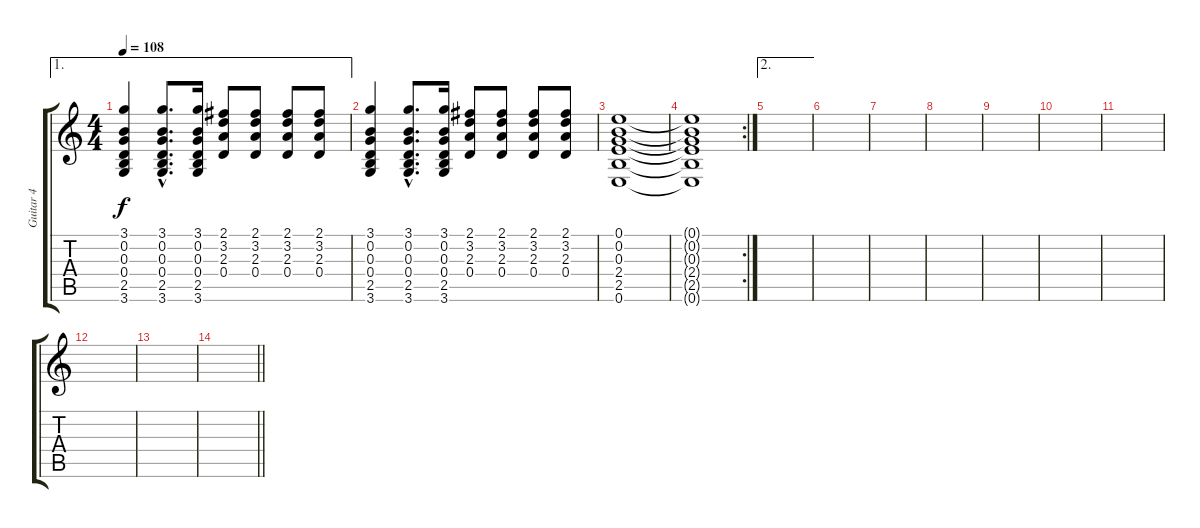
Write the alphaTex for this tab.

\track ("Guitar 4" "Guitar 4") {instrument acousticguitarnylon}
\staff {score tabs}
\tuning (E4 B3 G3 D3 A2 E2) {hide}
\ae 1
\ts (4 4)
\tempo 108
\clef g2
\ks c
(3.1 0.2 0.3 0.4 2.5 3.6).4{dy f} (3.1{hac} 0.2{hac} 0.3{hac} 0.4{hac} 2.5{hac} 3.6{hac}).8{d} (3.1 0.2 0.3 0.4 2.5 3.6).16 (2.1 3.2 2.3 0.4).8 (2.1 3.2 2.3 0.4).8 (2.1 3.2 2.3 0.4).8 (2.1 3.2 2.3 0.4).8 |
(3.1 0.2 0.3 0.4 2.5 3.6).4 (3.1{hac} 0.2{hac} 0.3{hac} 0.4{hac} 2.5{hac} 3.6{hac}).8{d} (3.1 0.2 0.3 0.4 2.5 3.6).16 (2.1 3.2 2.3 0.4).8 (2.1 3.2 2.3 0.4).8 (2.1 3.2 2.3 0.4).8 (2.1 3.2 2.3 0.4).8 |
(0.1 0.2 0.3 2.4 2.5 0.6).1 |
\rc 2
(0.1{t} 0.2{t} 0.3{t} 2.4{t} 2.5{t} 0.6{t}).1 |
\ae 2
|
|
|
|
|
|
|
|
|
\barLineRight lightlight
